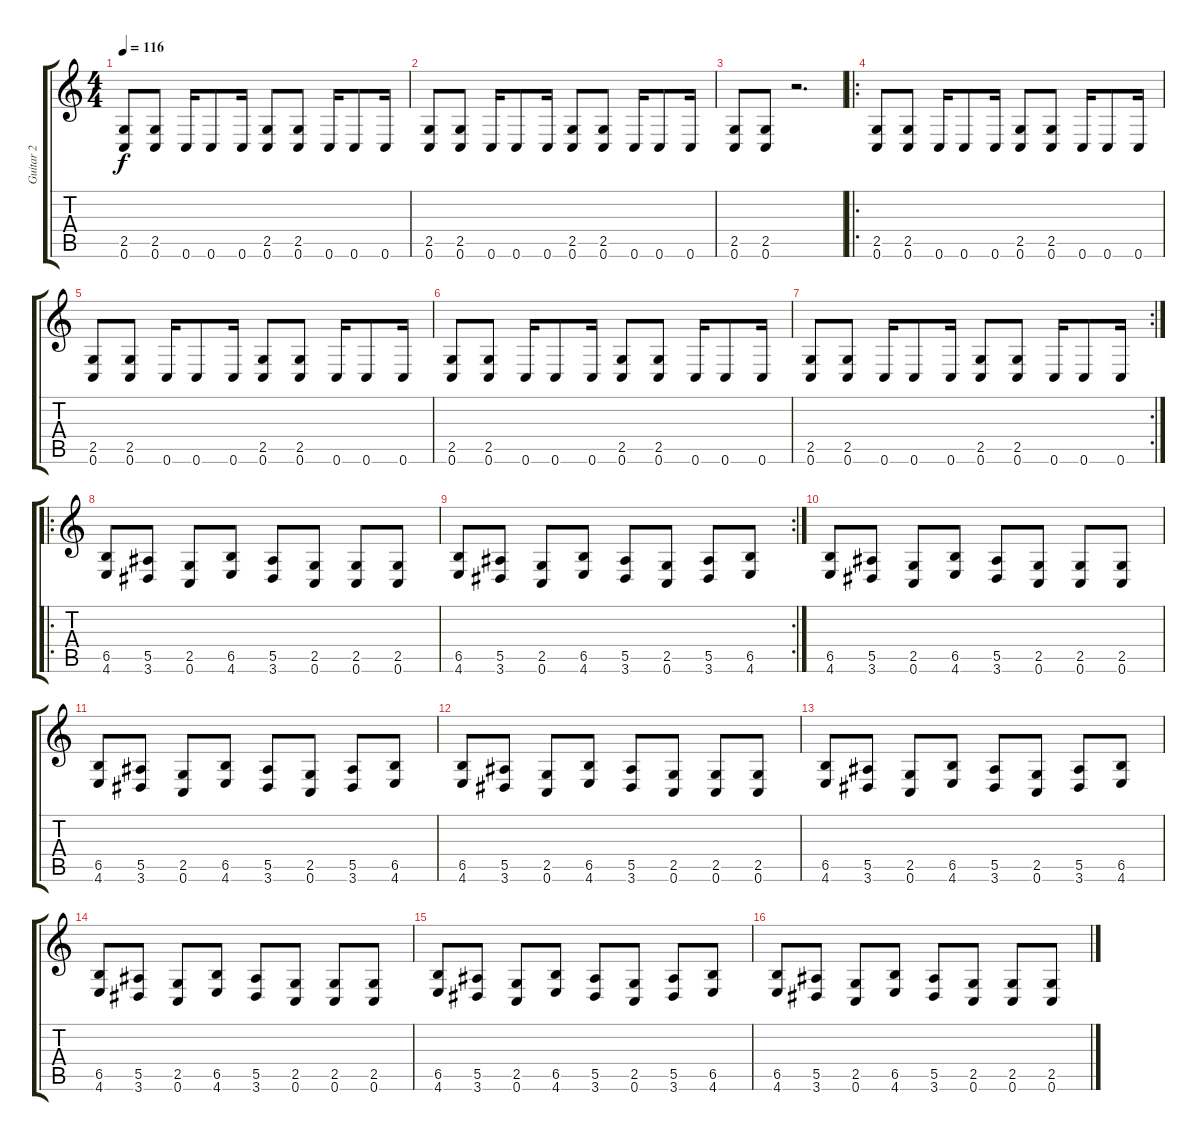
\track ("Guitar 2" "Guitar 2") {instrument overdrivenguitar}
\staff {score tabs}
\tuning (C4 G3 Eb3 Bb2 F2 C2) {hide}
\ts (4 4)
\tempo 116
\clef g2
\ks c
(2.5 0.6).8{dy f} (2.5 0.6).8 0.6.16 0.6.8 0.6.16 (2.5 0.6).8 (2.5 0.6).8 0.6.16 0.6.8 0.6.16 |
(2.5 0.6).8 (2.5 0.6).8 0.6.16 0.6.8 0.6.16 (2.5 0.6).8 (2.5 0.6).8 0.6.16 0.6.8 0.6.16 |
(2.5 0.6).8 (2.5 0.6).8 r.2{d} |
\ro
(2.5 0.6).8 (2.5 0.6).8 0.6.16 0.6.8 0.6.16 (2.5 0.6).8 (2.5 0.6).8 0.6.16 0.6.8 0.6.16 |
(2.5 0.6).8 (2.5 0.6).8 0.6.16 0.6.8 0.6.16 (2.5 0.6).8 (2.5 0.6).8 0.6.16 0.6.8 0.6.16 |
(2.5 0.6).8 (2.5 0.6).8 0.6.16 0.6.8 0.6.16 (2.5 0.6).8 (2.5 0.6).8 0.6.16 0.6.8 0.6.16 |
\rc 2
(2.5 0.6).8 (2.5 0.6).8 0.6.16 0.6.8 0.6.16 (2.5 0.6).8 (2.5 0.6).8 0.6.16 0.6.8 0.6.16 |
\ro
(6.5 4.6).8 (5.5 3.6).8 (2.5 0.6).8 (6.5 4.6).8 (5.5 3.6).8 (2.5 0.6).8 (2.5 0.6).8 (2.5 0.6).8 |
\rc 2
(6.5 4.6).8 (5.5 3.6).8 (2.5 0.6).8 (6.5 4.6).8 (5.5 3.6).8 (2.5 0.6).8 (5.5 3.6).8 (6.5 4.6).8 |
(6.5 4.6).8 (5.5 3.6).8 (2.5 0.6).8 (6.5 4.6).8 (5.5 3.6).8 (2.5 0.6).8 (2.5 0.6).8 (2.5 0.6).8 |
(6.5 4.6).8 (5.5 3.6).8 (2.5 0.6).8 (6.5 4.6).8 (5.5 3.6).8 (2.5 0.6).8 (5.5 3.6).8 (6.5 4.6).8 |
(6.5 4.6).8 (5.5 3.6).8 (2.5 0.6).8 (6.5 4.6).8 (5.5 3.6).8 (2.5 0.6).8 (2.5 0.6).8 (2.5 0.6).8 |
(6.5 4.6).8 (5.5 3.6).8 (2.5 0.6).8 (6.5 4.6).8 (5.5 3.6).8 (2.5 0.6).8 (5.5 3.6).8 (6.5 4.6).8 |
(6.5 4.6).8 (5.5 3.6).8 (2.5 0.6).8 (6.5 4.6).8 (5.5 3.6).8 (2.5 0.6).8 (2.5 0.6).8 (2.5 0.6).8 |
(6.5 4.6).8 (5.5 3.6).8 (2.5 0.6).8 (6.5 4.6).8 (5.5 3.6).8 (2.5 0.6).8 (5.5 3.6).8 (6.5 4.6).8 |
(6.5 4.6).8 (5.5 3.6).8 (2.5 0.6).8 (6.5 4.6).8 (5.5 3.6).8 (2.5 0.6).8 (2.5 0.6).8 (2.5 0.6).8
